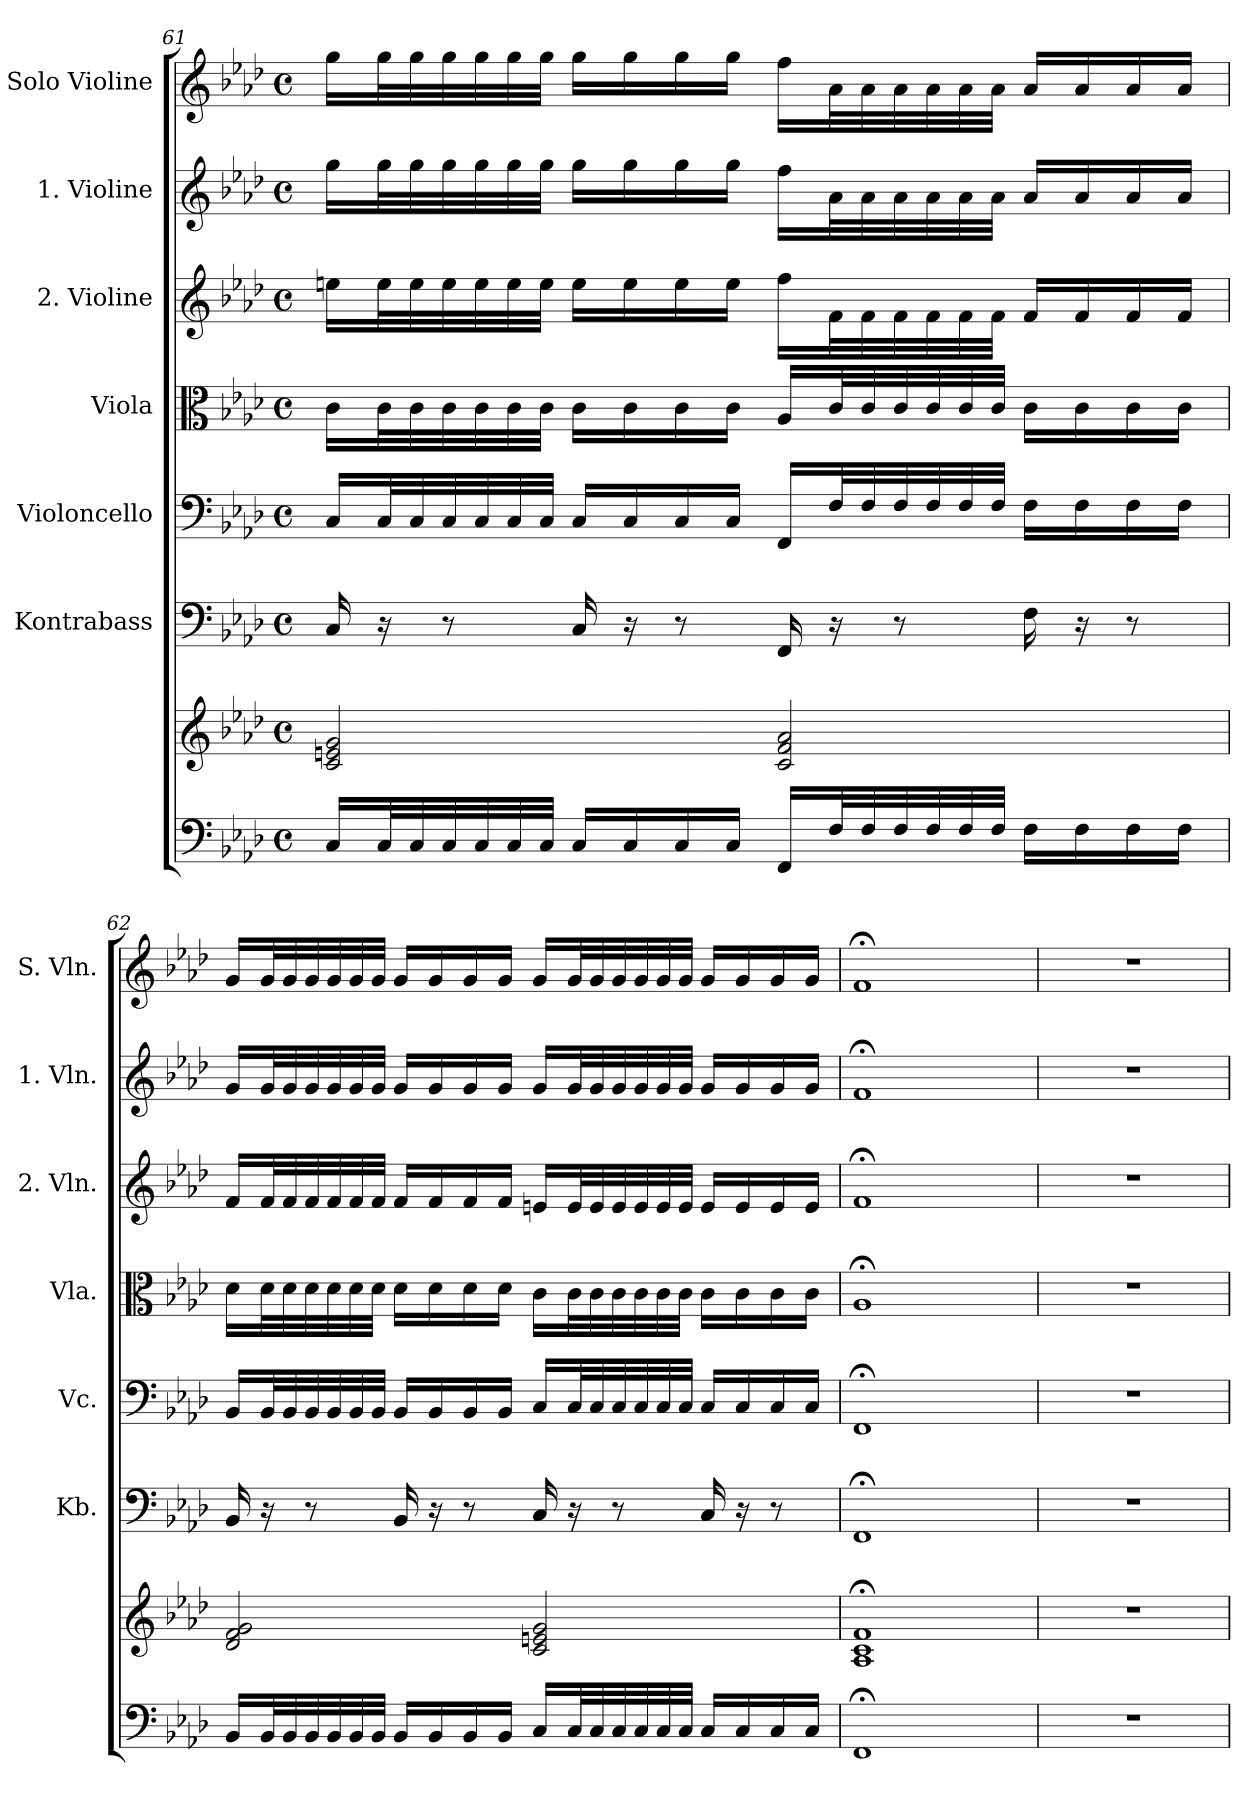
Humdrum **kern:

**kern	**kern	**dynam	**kern	**dynam	**kern	**dynam	**kern	**dynam	**kern	**dynam	**kern	**dynam	**kern	**dynam
*part7	*part7	*part7	*part6	*part6	*part5	*part5	*part4	*part4	*part3	*part3	*part2	*part2	*part1	*part1
*staff8	*staff7	*staff7/8	*staff6	*staff6	*staff5	*staff5	*staff4	*staff4	*staff3	*staff3	*staff2	*staff2	*staff1	*staff1
*	*	*	*I"Kontrabass	*	*I"Violoncello	*	*I"Viola	*	*I"2. Violine	*	*I"1. Violine	*	*I"Solo Violine	*
*	*	*	*I'Kb.	*	*I'Vc.	*	*I'Vla.	*	*I'2. Vln.	*	*I'1. Vln.	*	*I'S. Vln.	*
!!LO:PB:g=z
*clefF4	*clefG2	*	*clefF4	*	*clefF4	*	*clefC3	*	*clefG2	*	*clefG2	*	*clefG2	*
*	*	*	*ITrd7c12	*	*	*	*	*	*	*	*	*	*	*
*k[b-e-a-d-]	*k[b-e-a-d-]	*	*k[b-e-a-d-]	*	*k[b-e-a-d-]	*	*k[b-e-a-d-]	*	*k[b-e-a-d-]	*	*k[b-e-a-d-]	*	*k[b-e-a-d-]	*
*f:	*f:	*	*f:	*	*f:	*	*f:	*	*f:	*	*f:	*	*f:	*
*M4/4	*M4/4	*	*M4/4	*	*M4/4	*	*M4/4	*	*M4/4	*	*M4/4	*	*M4/4	*
*met(c)	*met(c)	*	*met(c)	*	*met(c)	*	*met(c)	*	*met(c)	*	*met(c)	*	*met(c)	*
=61	=61	=61	=61	=61	=61	=61	=61	=61	=61	=61	=61	=61	=61	=61
16C/LL	2c/ 2en/ 2g/	.	16CC/	.	16C/LL	.	16c\LL	.	16een\LL	.	16gg\LL	.	16gg\LL	.
32C/L	.	.	16r	.	32C/L	.	32c\L	.	32ee\L	.	32gg\L	.	32gg\L	.
32C/	.	.	.	.	32C/	.	32c\	.	32ee\	.	32gg\	.	32gg\	.
32C/	.	.	8r	.	32C/	.	32c\	.	32ee\	.	32gg\	.	32gg\	.
32C/	.	.	.	.	32C/	.	32c\	.	32ee\	.	32gg\	.	32gg\	.
32C/	.	.	.	.	32C/	.	32c\	.	32ee\	.	32gg\	.	32gg\	.
32C/JJJ	.	.	.	.	32C/JJJ	.	32c\JJJ	.	32ee\JJJ	.	32gg\JJJ	.	32gg\JJJ	.
16C/LL	.	.	16CC/	.	16C/LL	.	16c\LL	.	16ee\LL	.	16gg\LL	.	16gg\LL	.
16C/	.	.	16r	.	16C/	.	16c\	.	16ee\	.	16gg\	.	16gg\	.
16C/	.	.	8r	.	16C/	.	16c\	.	16ee\	.	16gg\	.	16gg\	.
16C/JJ	.	.	.	.	16C/JJ	.	16c\JJ	.	16ee\JJ	.	16gg\JJ	.	16gg\JJ	.
16FF/LL	2c/ 2f/ 2a-/	.	16FFF/	.	16FF/LL	.	16A-/LL	.	16ff\LL	.	16ff\LL	.	16ff\LL	.
32F/L	.	.	16r	.	32F/L	.	32c/L	.	32f\L	.	32a-\L	.	32a-\L	.
32F/	.	.	.	.	32F/	.	32c/	.	32f\	.	32a-\	.	32a-\	.
32F/	.	.	8r	.	32F/	.	32c/	.	32f\	.	32a-\	.	32a-\	.
32F/	.	.	.	.	32F/	.	32c/	.	32f\	.	32a-\	.	32a-\	.
32F/	.	.	.	.	32F/	.	32c/	.	32f\	.	32a-\	.	32a-\	.
32F/JJJ	.	.	.	.	32F/JJJ	.	32c/JJJ	.	32f\JJJ	.	32a-\JJJ	.	32a-\JJJ	.
16F\LL	.	.	16FF\	.	16F\LL	.	16c\LL	.	16f/LL	.	16a-/LL	.	16a-/LL	.
16F\	.	.	16r	.	16F\	.	16c\	.	16f/	.	16a-/	.	16a-/	.
16F\	.	.	8r	.	16F\	.	16c\	.	16f/	.	16a-/	.	16a-/	.
16F\JJ	.	.	.	.	16F\JJ	.	16c\JJ	.	16f/JJ	.	16a-/JJ	.	16a-/JJ	.
!!LO:PB:g=z
=62	=62	=62	=62	=62	=62	=62	=62	=62	=62	=62	=62	=62	=62	=62
16BB-/LL	2d-/ 2f/ 2g/	.	16BBB-/	.	16BB-/LL	.	16d-\LL	.	16f/LL	.	16g/LL	.	16g/LL	.
32BB-/L	.	.	16r	.	32BB-/L	.	32d-\L	.	32f/L	.	32g/L	.	32g/L	.
32BB-/	.	.	.	.	32BB-/	.	32d-\	.	32f/	.	32g/	.	32g/	.
32BB-/	.	.	8r	.	32BB-/	.	32d-\	.	32f/	.	32g/	.	32g/	.
32BB-/	.	.	.	.	32BB-/	.	32d-\	.	32f/	.	32g/	.	32g/	.
32BB-/	.	.	.	.	32BB-/	.	32d-\	.	32f/	.	32g/	.	32g/	.
32BB-/JJJ	.	.	.	.	32BB-/JJJ	.	32d-\JJJ	.	32f/JJJ	.	32g/JJJ	.	32g/JJJ	.
!	!	!LO:DY:b=2	!	!LO:DY:b	!	!LO:DY:b	!	!LO:DY:b	!	!LO:DY:b	!	!LO:DY:b	!	!LO:DY:b
16BB-/LL	.	rit.	16BBB-/	rit.	16BB-/LL	rit.	16d-\LL	rit.	16f/LL	rit.	16g/LL	rit.	16g/LL	rit.
16BB-/	.	.	16r	.	16BB-/	.	16d-\	.	16f/	.	16g/	.	16g/	.
16BB-/	.	.	8r	.	16BB-/	.	16d-\	.	16f/	.	16g/	.	16g/	.
16BB-/JJ	.	.	.	.	16BB-/JJ	.	16d-\JJ	.	16f/JJ	.	16g/JJ	.	16g/JJ	.
!	!	!LO:DY:b	!	!	!	!	!	!	!	!	!	!	!	!
16C/LL	2c/ 2en/ 2g/	rit.	16CC/	.	16C/LL	.	16c\LL	.	16en/LL	.	16g/LL	.	16g/LL	.
32C/L	.	.	16r	.	32C/L	.	32c\L	.	32e/L	.	32g/L	.	32g/L	.
32C/	.	.	.	.	32C/	.	32c\	.	32e/	.	32g/	.	32g/	.
32C/	.	.	8r	.	32C/	.	32c\	.	32e/	.	32g/	.	32g/	.
32C/	.	.	.	.	32C/	.	32c\	.	32e/	.	32g/	.	32g/	.
32C/	.	.	.	.	32C/	.	32c\	.	32e/	.	32g/	.	32g/	.
32C/JJJ	.	.	.	.	32C/JJJ	.	32c\JJJ	.	32e/JJJ	.	32g/JJJ	.	32g/JJJ	.
16C/LL	.	.	16CC/	.	16C/LL	.	16c\LL	.	16e/LL	.	16g/LL	.	16g/LL	.
16C/	.	.	16r	.	16C/	.	16c\	.	16e/	.	16g/	.	16g/	.
16C/	.	.	8r	.	16C/	.	16c\	.	16e/	.	16g/	.	16g/	.
16C/JJ	.	.	.	.	16C/JJ	.	16c\JJ	.	16e/JJ	.	16g/JJ	.	16g/JJ	.
=63	=63	=63	=63	=63	=63	=63	=63	=63	=63	=63	=63	=63	=63	=63
1FF;	1A-; 1c; 1f;	.	1FFF;	.	1FF;	.	1A-;	.	1f;	.	1f;	.	1f;	.
=64	=64	=64	=64	=64	=64	=64	=64	=64	=64	=64	=64	=64	=64	=64
1r	1r	.	1r	.	1r	.	1r	.	1r	.	1r	.	1r	.
=	=	=	=	=	=	=	=	=	=	=	=	=	=	=
*-	*-	*-	*-	*-	*-	*-	*-	*-	*-	*-	*-	*-	*-	*-
